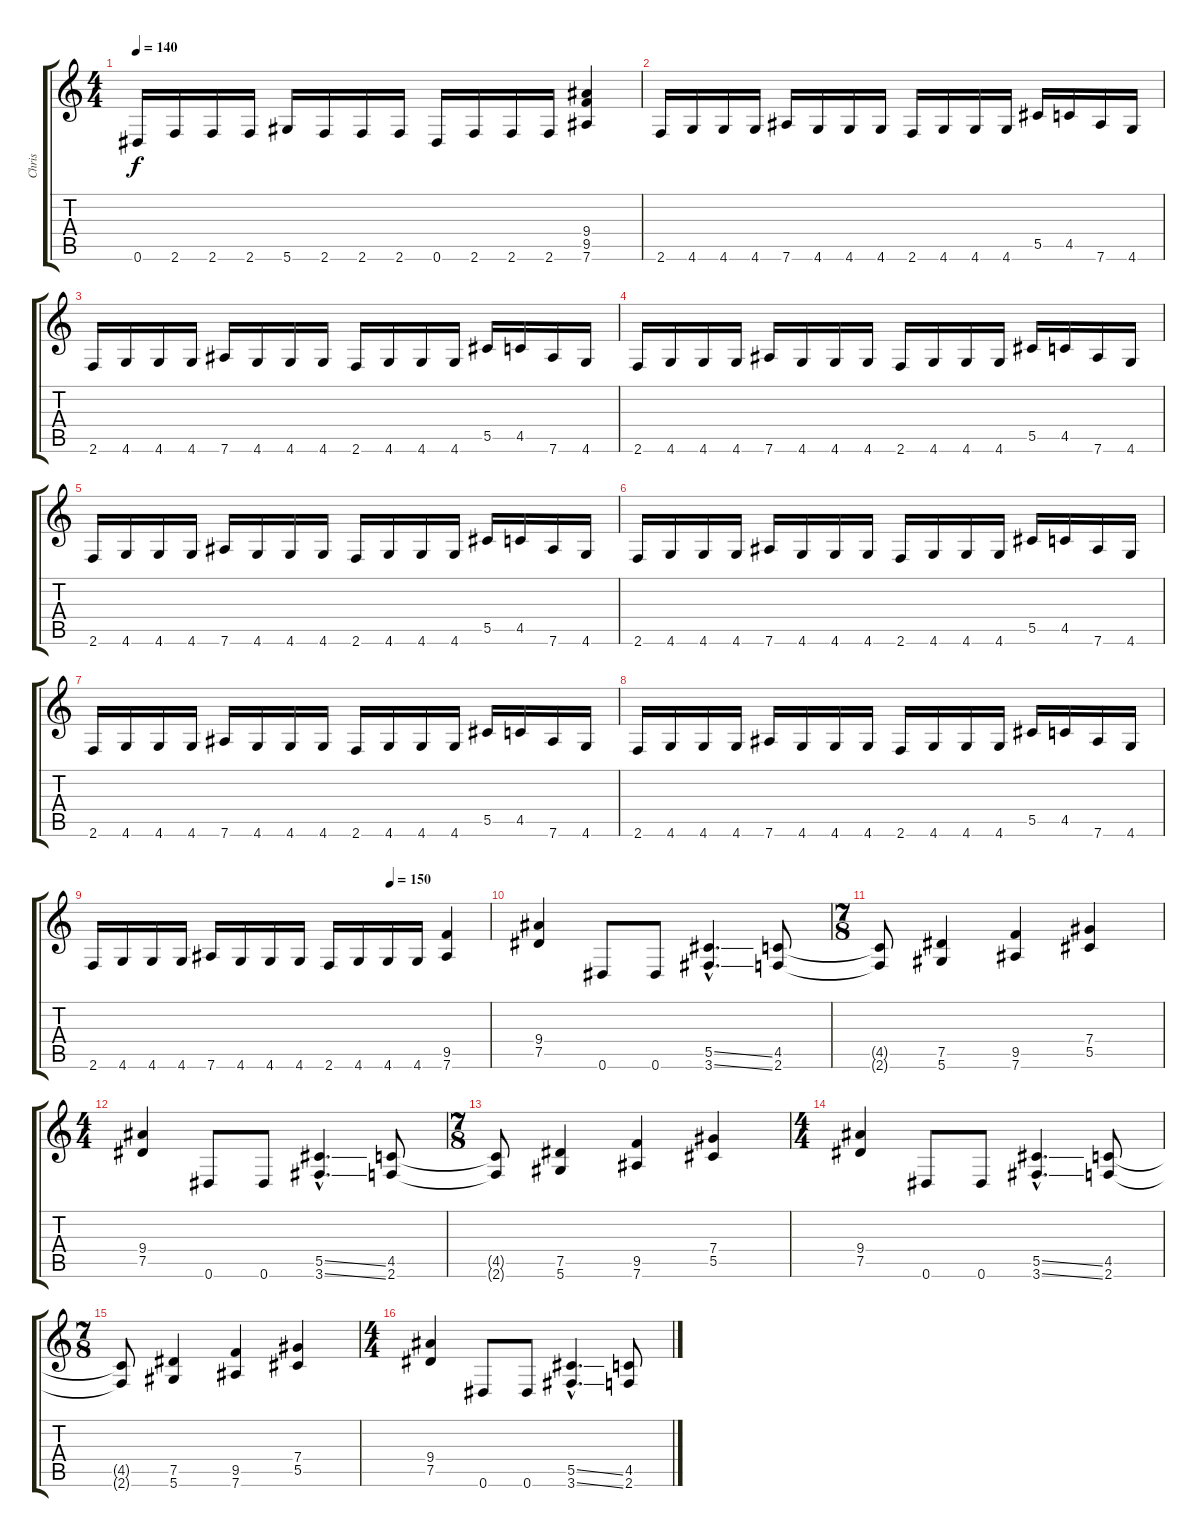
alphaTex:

\track ("Chris" "Chris") {instrument distortionguitar}
\staff {score tabs}
\tuning (Eb4 Bb3 Gb3 Db3 Ab2 Eb2) {hide}
\ts (4 4)
\tempo 140
\clef g2
\ks c
0.6.16{dy f} 2.6.16 2.6.16 2.6.16 5.6.16 2.6.16 2.6.16 2.6.16 0.6.16 2.6.16 2.6.16 2.6.16 (9.4 9.5 7.6).4 |
2.6.16 4.6.16 4.6.16 4.6.16 7.6.16 4.6.16 4.6.16 4.6.16 2.6.16 4.6.16 4.6.16 4.6.16 5.5.16 4.5.16 7.6.16 4.6.16 |
2.6.16 4.6.16 4.6.16 4.6.16 7.6.16 4.6.16 4.6.16 4.6.16 2.6.16 4.6.16 4.6.16 4.6.16 5.5.16 4.5.16 7.6.16 4.6.16 |
2.6.16 4.6.16 4.6.16 4.6.16 7.6.16 4.6.16 4.6.16 4.6.16 2.6.16 4.6.16 4.6.16 4.6.16 5.5.16 4.5.16 7.6.16 4.6.16 |
2.6.16 4.6.16 4.6.16 4.6.16 7.6.16 4.6.16 4.6.16 4.6.16 2.6.16 4.6.16 4.6.16 4.6.16 5.5.16 4.5.16 7.6.16 4.6.16 |
2.6.16 4.6.16 4.6.16 4.6.16 7.6.16 4.6.16 4.6.16 4.6.16 2.6.16 4.6.16 4.6.16 4.6.16 5.5.16 4.5.16 7.6.16 4.6.16 |
2.6.16 4.6.16 4.6.16 4.6.16 7.6.16 4.6.16 4.6.16 4.6.16 2.6.16 4.6.16 4.6.16 4.6.16 5.5.16 4.5.16 7.6.16 4.6.16 |
2.6.16 4.6.16 4.6.16 4.6.16 7.6.16 4.6.16 4.6.16 4.6.16 2.6.16 4.6.16 4.6.16 4.6.16 5.5.16 4.5.16 7.6.16 4.6.16 |
\tempo (150 0.75)
2.6.16 4.6.16 4.6.16 4.6.16 7.6.16 4.6.16 4.6.16 4.6.16 2.6.16 4.6.16 4.6.16 4.6.16 (9.5 7.6).4 |
(9.4 7.5).4 0.6.8 0.6.8 (5.5{ss hac} 3.6{ss hac}).4{d} (4.5 2.6).8 |
\ts (7 8)
(4.5{t} 2.6{t}).8 (7.5 5.6).4 (9.5 7.6).4 (7.4 5.5).4 |
\ts (4 4)
(9.4 7.5).4 0.6.8 0.6.8 (5.5{ss hac} 3.6{ss hac}).4{d} (4.5 2.6).8 |
\ts (7 8)
(4.5{t} 2.6{t}).8 (7.5 5.6).4 (9.5 7.6).4 (7.4 5.5).4 |
\ts (4 4)
(9.4 7.5).4 0.6.8 0.6.8 (5.5{ss hac} 3.6{ss hac}).4{d} (4.5 2.6).8 |
\ts (7 8)
(4.5{t} 2.6{t}).8 (7.5 5.6).4 (9.5 7.6).4 (7.4 5.5).4 |
\ts (4 4)
(9.4 7.5).4 0.6.8 0.6.8 (5.5{ss hac} 3.6{ss hac}).4{d} (4.5 2.6).8
